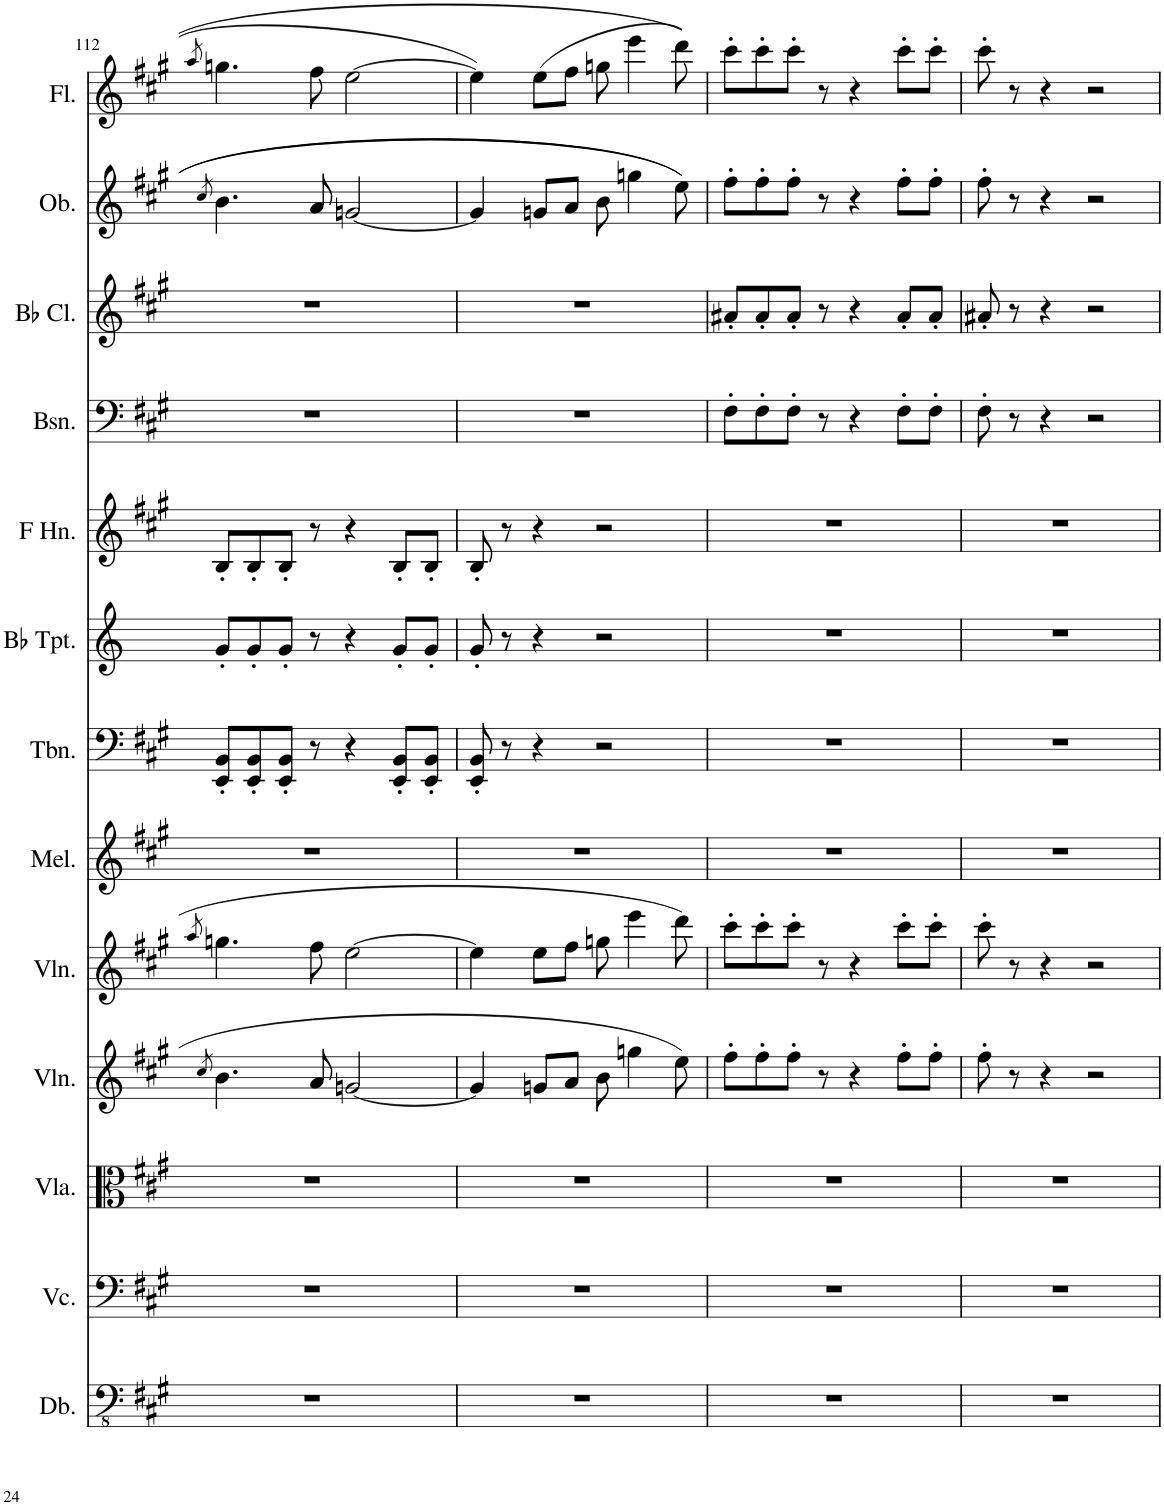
**kern	**kern	**kern	**kern	**kern	**kern	**kern	**kern	**kern	**kern	**kern	**kern	**kern
*part13	*part12	*part11	*part10	*part9	*part8	*part7	*part6	*part5	*part4	*part3	*part2	*part1
*staff13	*staff12	*staff11	*staff10	*staff9	*staff8	*staff7	*staff6	*staff5	*staff4	*staff3	*staff2	*staff1
*I"Double Bass	*I"Violoncello	*I"Viola	*I"Violin	*I"Violin	*I"Melodica	*I"Trombone	*I"Bb Trumpet	*I"Horn in F	*I"Bassoon	*I"Bb Clarinet	*I"Oboe	*I"Flute
*I'Db.	*I'Vc.	*I'Vla.	*I'Vln.	*I'Vln.	*I'Mel.	*I'Tbn.	*I'Bb Tpt.	*	*I'Bsn.	*I'Bb Cl.	*I'Ob.	*I'Fl.
!!LO:PB:g=z
*clefFv4	*clefF4	*clefC3	*clefG2	*clefG2	*clefG2	*clefF4	*clefG2	*clefG2	*clefF4	*clefG2	*clefG2	*clefG2
*ITrd7c12	*	*	*	*	*	*	*ITrd1c2	*ITrd4c7	*	*ITrd1c2	*	*
*k[f#c#g#]	*k[f#c#g#]	*k[f#c#g#]	*k[f#c#g#]	*k[f#c#g#]	*k[f#c#g#]	*k[f#c#g#]	*k[]	*k[f#c#g#]	*k[f#c#g#]	*k[f#c#g#]	*k[f#c#g#]	*k[f#c#g#]
*M4/4	*M4/4	*M4/4	*M4/4	*M4/4	*M4/4	*M4/4	*M4/4	*M4/4	*M4/4	*M4/4	*M4/4	*M4/4
=112	=112	=112	=112	=112	=112	=112	=112	=112	=112	=112	=112	=112
.	.	.	8qcc#/	8qaa/	.	.	.	.	.	.	8qcc#/	8qaa/
1r	1r	1r	4.b\	4.ggn\	1r	8EE/' 8BB/'L	8g'/L	8B'/L	1r	1r	4.b\	4.ggn\
.	.	.	.	.	.	8EE/' 8BB/'	8g'/	8B'/	.	.	.	.
.	.	.	.	.	.	8EE/' 8BB/'J	8g'/J	8B'/J	.	.	.	.
.	.	.	8a/	8ff#\	.	8r	8r	8r	.	.	8a/	8ff#\
.	.	.	[2gn/	[2ee\	.	4r	4r	4r	.	.	[2gn/	[2ee\
.	.	.	.	.	.	8EE/' 8BB/'L	8g'/L	8B'/L	.	.	.	.
.	.	.	.	.	.	8EE/' 8BB/'J	8g'/J	8B'/J	.	.	.	.
=113	=113	=113	=113	=113	=113	=113	=113	=113	=113	=113	=113	=113
1r	1r	1r	4g/]	4ee\]	1r	8EE/' 8BB/'	8g'/	8B'/	1r	1r	4g/]	4ee\]
.	.	.	.	.	.	8r	8r	8r	.	.	.	.
.	.	.	8gn/L	8ee\L	.	4r	4r	4r	.	.	8gn/L	(8ee\L
.	.	.	8a/J	8ff#\J	.	.	.	.	.	.	8a/J	8ff#\J
.	.	.	8b\	8ggn\	.	2r	2r	2r	.	.	8b\	8ggn\
.	.	.	4ggn\	4eee\	.	.	.	.	.	.	4ggn\	4eee\
.	.	.	8ee\	8ddd\	.	.	.	.	.	.	8ee\	8ddd\)
=114	=114	=114	=114	=114	=114	=114	=114	=114	=114	=114	=114	=114
1r	1r	1r	8ff#'\L	8ccc#'\L	1r	1r	1r	1r	8F#'\L	8a#X'/L	8ff#'\L	8ccc#'\L
.	.	.	8ff#'\	8ccc#'\	.	.	.	.	8F#'\	8a#'/	8ff#'\	8ccc#'\
.	.	.	8ff#'\J	8ccc#'\J	.	.	.	.	8F#'\J	8a#'/J	8ff#'\J	8ccc#'\J
.	.	.	8r	8r	.	.	.	.	8r	8r	8r	8r
.	.	.	4r	4r	.	.	.	.	4r	4r	4r	4r
.	.	.	8ff#'\L	8ccc#'\L	.	.	.	.	8F#'\L	8a#'/L	8ff#'\L	8ccc#'\L
.	.	.	8ff#'\J	8ccc#'\J	.	.	.	.	8F#'\J	8a#'/J	8ff#'\J	8ccc#'\J
=115	=115	=115	=115	=115	=115	=115	=115	=115	=115	=115	=115	=115
1r	1r	1r	8ff#'\	8ccc#'\	1r	1r	1r	1r	8F#'\	8a#X'/	8ff#'\	8ccc#'\
.	.	.	8r	8r	.	.	.	.	8r	8r	8r	8r
.	.	.	4r	4r	.	.	.	.	4r	4r	4r	4r
.	.	.	2r	2r	.	.	.	.	2r	2r	2r	2r
=	=	=	=	=	=	=	=	=	=	=	=	=
*-	*-	*-	*-	*-	*-	*-	*-	*-	*-	*-	*-	*-
